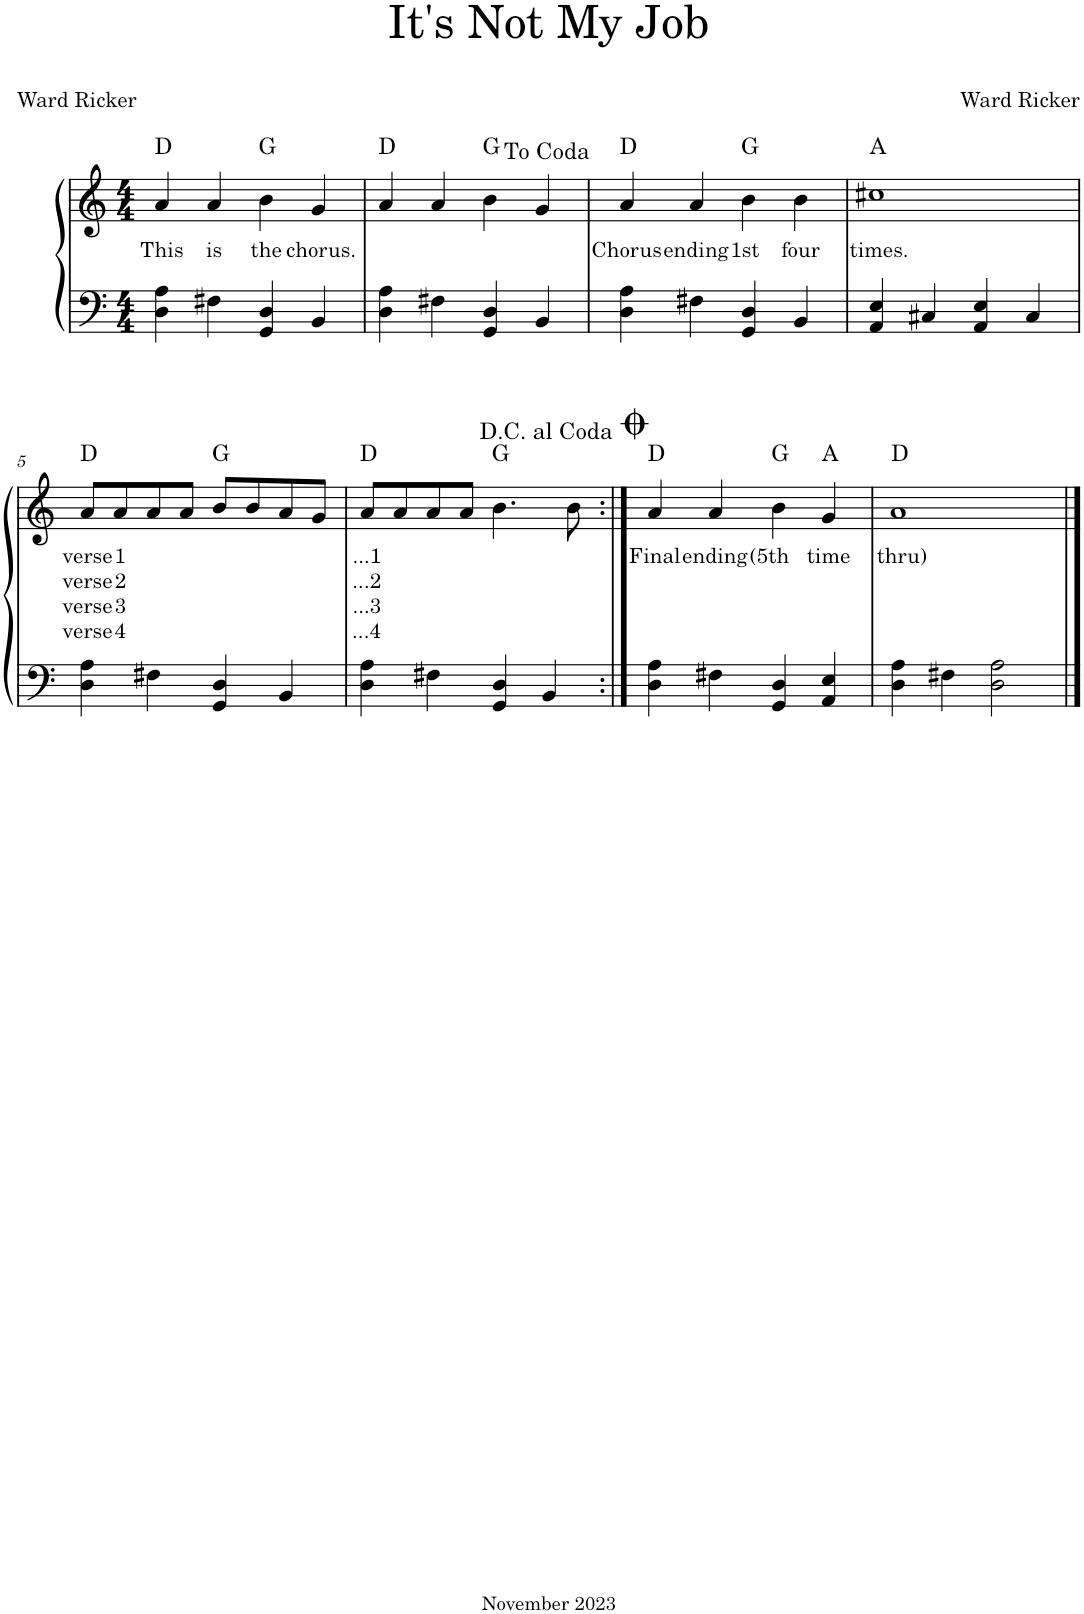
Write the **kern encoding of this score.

**kern	**kern	**text	**text	**text	**text	**harte
*part1	*part1	*part1	*part1	*part1	*part1	*part1
*staff2	*staff1	*staff1	*staff1	*staff1	*staff1	*
*I"Piano	*	*	*	*	*	*
*I'Pno.	*	*	*	*	*	*
*clefF4	*clefG2	*	*	*	*	*
*k[]	*k[]	*	*	*	*	*
*M4/4	*M4/4	*	*	*	*	*
=1	=1	=1	=1	=1	=1	=1
!	!	!LO:LY:b	!	!	!	!
4D\ 4A\	4a/	This	.	.	.	D:maj
!	!	!LO:LY:b	!	!	!	!
4F#X\	4a/	is	.	.	.	.
!	!	!LO:LY:b	!	!	!	!
4GG/ 4D/	4b\	the	.	.	.	G:maj
!	!	!LO:LY:b	!	!	!	!
4BB/	4g/	chorus.	.	.	.	.
=2	=2	=2	=2	=2	=2	=2
4D\ 4A\	4a/	.	.	.	.	D:maj
4F#X\	4a/	.	.	.	.	.
4GG/ 4D/	4b\	.	.	.	.	G:maj
4BB/	4g/	.	.	.	.	.
=3	=3	=3	=3	=3	=3	=3
!	!	!LO:LY:b	!	!	!	!
4D\ 4A\	4a/	Chorus	.	.	.	D:maj
!	!	!LO:LY:b	!	!	!	!
4F#X\	4a/	ending	.	.	.	.
!	!	!LO:LY:b	!	!	!	!
4GG/ 4D/	4b\	1st	.	.	.	G:maj
!	!	!LO:LY:b	!	!	!	!
4BB/	4b\	four	.	.	.	.
=4	=4	=4	=4	=4	=4	=4
!	!	!LO:LY:b	!	!	!	!
4AA/ 4E/	1cc#X	times.	.	.	.	A:maj
4C#X/	.	.	.	.	.	.
4AA/ 4E/	.	.	.	.	.	.
4C#/	.	.	.	.	.	.
!!LO:LB:g=z
=5	=5	=5	=5	=5	=5	=5
!	!	!LO:LY:b	!LO:LY:b	!LO:LY:b	!LO:LY:b	!
4D\ 4A\	8a/L	verse	verse	verse	verse	D:maj
!	!	!LO:LY:b	!LO:LY:b	!LO:LY:b	!LO:LY:b	!
.	8a/	1	2	3	4	.
4F#X\	8a/	.	.	.	.	.
.	8a/J	.	.	.	.	.
4GG/ 4D/	8b/L	.	.	.	.	G:maj
.	8b/	.	.	.	.	.
4BB/	8a/	.	.	.	.	.
.	8g/J	.	.	.	.	.
=6	=6	=6	=6	=6	=6	=6
!	!	!LO:LY:b	!LO:LY:b	!LO:LY:b	!LO:LY:b	!
4D\ 4A\	8a/L	...1	...2	...3	...4	D:maj
.	8a/	.	.	.	.	.
4F#X\	8a/	.	.	.	.	.
.	8a/J	.	.	.	.	.
4GG/ 4D/	4.b\	.	.	.	.	G:maj
4BB/	.	.	.	.	.	.
.	8b\	.	.	.	.	.
=7:|!	=7:|!	=7:|!	=7:|!	=7:|!	=7:|!	=7:|!
!	!	!LO:LY:b	!	!	!	!
4D\ 4A\	4a/	Final	.	.	.	D:maj
!	!	!LO:LY:b	!	!	!	!
4F#X\	4a/	ending	.	.	.	.
!	!	!LO:LY:b	!	!	!	!
4GG/ 4D/	4b\	(5th	.	.	.	G:maj
!	!	!LO:LY:b	!	!	!	!
4AA/ 4E/	4g/	time	.	.	.	A:maj
=8	=8	=8	=8	=8	=8	=8
!	!	!LO:LY:b	!	!	!	!
4D\ 4A\	1a	thru)	.	.	.	D:maj
4F#X\	.	.	.	.	.	.
2D\ 2A\	.	.	.	.	.	.
==	==	==	==	==	==	==
*-	*-	*-	*-	*-	*-	*-
